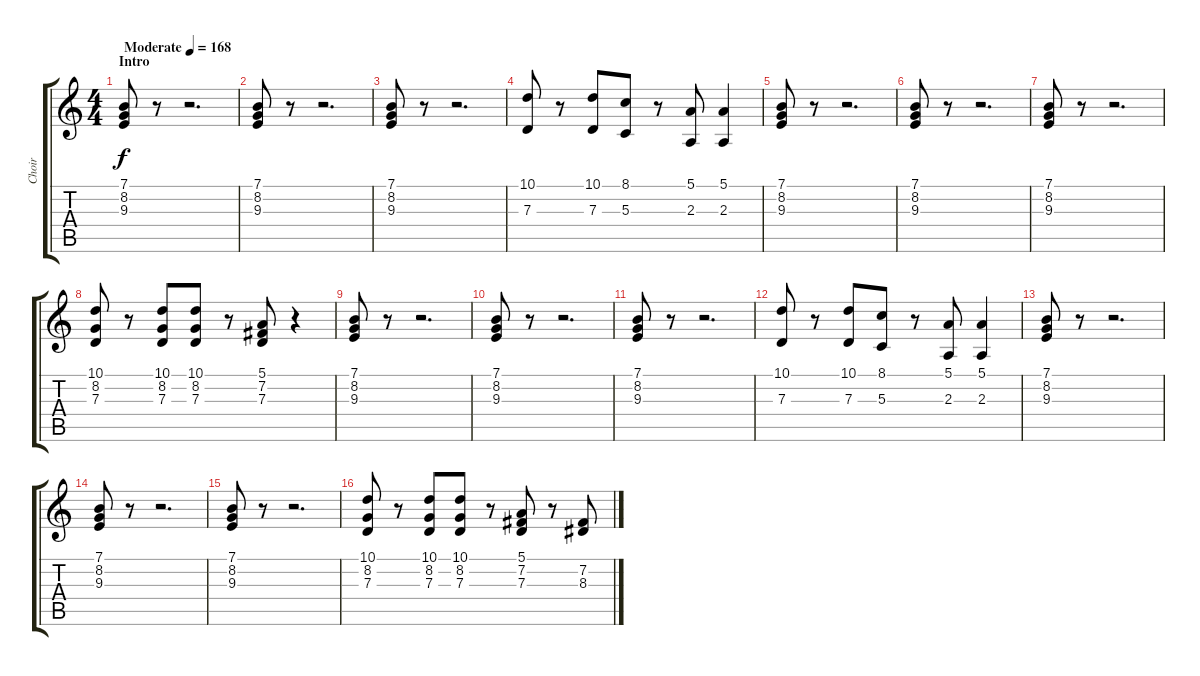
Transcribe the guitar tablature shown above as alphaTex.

\track ("Choir" "Choir") {instrument choiraahs}
\staff {score tabs}
\tuning (E4 B3 G3 D3 A2 E2) {hide}
\ts (4 4)
\section ("" "Intro")
\tempo (168 "Moderate")
\clef g2
\ks c
(7.1 8.2 9.3).8{dy f instrument choiraahs} r.8 r.2{d} |
(7.1 8.2 9.3).8 r.8 r.2{d} |
(7.1 8.2 9.3).8 r.8 r.2{d} |
(10.1 7.3).8 r.8 (10.1 7.3).8 (8.1 5.3).8 r.8 (5.1 2.3).8 (5.1 2.3).4 |
(7.1 8.2 9.3).8 r.8 r.2{d} |
(7.1 8.2 9.3).8 r.8 r.2{d} |
(7.1 8.2 9.3).8 r.8 r.2{d} |
(10.1 8.2 7.3).8 r.8 (10.1 8.2 7.3).8 (10.1 8.2 7.3).8 r.8 (5.1 7.2 7.3).8 r.4 |
(7.1 8.2 9.3).8 r.8 r.2{d} |
(7.1 8.2 9.3).8 r.8 r.2{d} |
(7.1 8.2 9.3).8 r.8 r.2{d} |
(10.1 7.3).8 r.8 (10.1 7.3).8 (8.1 5.3).8 r.8 (5.1 2.3).8 (5.1 2.3).4 |
(7.1 8.2 9.3).8 r.8 r.2{d} |
(7.1 8.2 9.3).8 r.8 r.2{d} |
(7.1 8.2 9.3).8 r.8 r.2{d} |
(10.1 8.2 7.3).8 r.8 (10.1 8.2 7.3).8 (10.1 8.2 7.3).8 r.8 (5.1 7.2 7.3).8 r.8 (7.2 8.3).8
